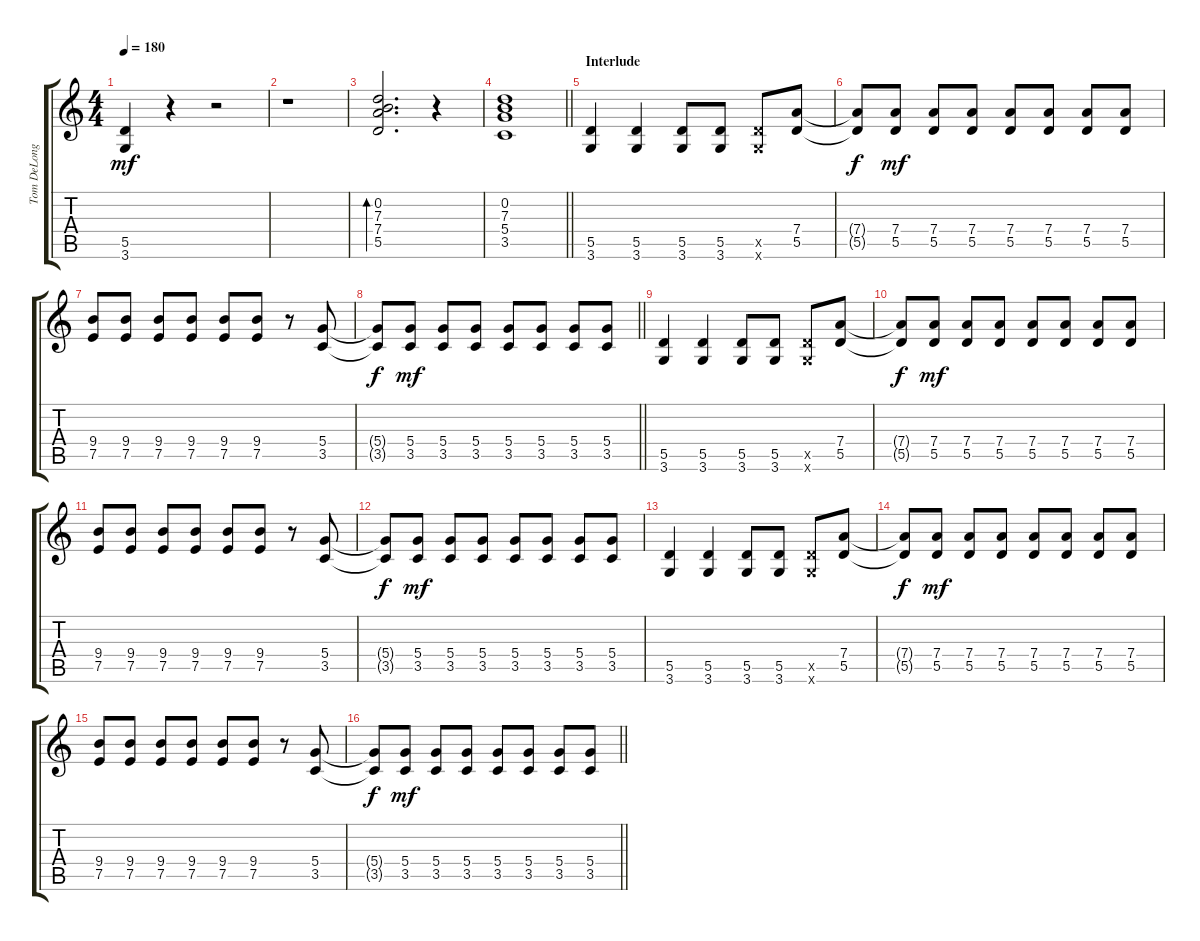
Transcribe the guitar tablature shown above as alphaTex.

\track ("Tom DeLonge 1" "Tom DeLong") {instrument electricguitarclean}
\staff {score tabs}
\tuning (E4 B3 G3 D3 A2 E2) {hide}
\ts (4 4)
\tempo 180
\clef g2
\ks c
(5.5 3.6).4{dy mf} r.4 r.2 |
r.1 |
(0.2 7.3 7.4 5.5).2{d bd 240} r.4 |
\barLineRight lightlight
(0.2 7.3 5.4 3.5).1 |
\section ("" "Interlude")
(5.5 3.6).4 (5.5 3.6).4 (5.5 3.6).8 (5.5 3.6).8 (5.5{x} 3.6{x}).8 (7.4 5.5).8 |
(7.4{t} 5.5{t}).8{dy f} (7.4 5.5).8{dy mf} (7.4 5.5).8 (7.4 5.5).8 (7.4 5.5).8 (7.4 5.5).8 (7.4 5.5).8 (7.4 5.5).8 |
(9.4 7.5).8 (9.4 7.5).8 (9.4 7.5).8 (9.4 7.5).8 (9.4 7.5).8 (9.4 7.5).8 r.8 (5.4 3.5).8 |
\barLineRight lightlight
(5.4{t} 3.5{t}).8{dy f} (5.4 3.5).8{dy mf} (5.4 3.5).8 (5.4 3.5).8 (5.4 3.5).8 (5.4 3.5).8 (5.4 3.5).8 (5.4 3.5).8 |
(5.5 3.6).4 (5.5 3.6).4 (5.5 3.6).8 (5.5 3.6).8 (5.5{x} 3.6{x}).8 (7.4 5.5).8 |
(7.4{t} 5.5{t}).8{dy f} (7.4 5.5).8{dy mf} (7.4 5.5).8 (7.4 5.5).8 (7.4 5.5).8 (7.4 5.5).8 (7.4 5.5).8 (7.4 5.5).8 |
(9.4 7.5).8 (9.4 7.5).8 (9.4 7.5).8 (9.4 7.5).8 (9.4 7.5).8 (9.4 7.5).8 r.8 (5.4 3.5).8 |
(5.4{t} 3.5{t}).8{dy f} (5.4 3.5).8{dy mf} (5.4 3.5).8 (5.4 3.5).8 (5.4 3.5).8 (5.4 3.5).8 (5.4 3.5).8 (5.4 3.5).8 |
(5.5 3.6).4 (5.5 3.6).4 (5.5 3.6).8 (5.5 3.6).8 (5.5{x} 3.6{x}).8 (7.4 5.5).8 |
(7.4{t} 5.5{t}).8{dy f} (7.4 5.5).8{dy mf} (7.4 5.5).8 (7.4 5.5).8 (7.4 5.5).8 (7.4 5.5).8 (7.4 5.5).8 (7.4 5.5).8 |
(9.4 7.5).8 (9.4 7.5).8 (9.4 7.5).8 (9.4 7.5).8 (9.4 7.5).8 (9.4 7.5).8 r.8 (5.4 3.5).8 |
\barLineRight lightlight
(5.4{t} 3.5{t}).8{dy f} (5.4 3.5).8{dy mf} (5.4 3.5).8 (5.4 3.5).8 (5.4 3.5).8 (5.4 3.5).8 (5.4 3.5).8 (5.4 3.5).8
